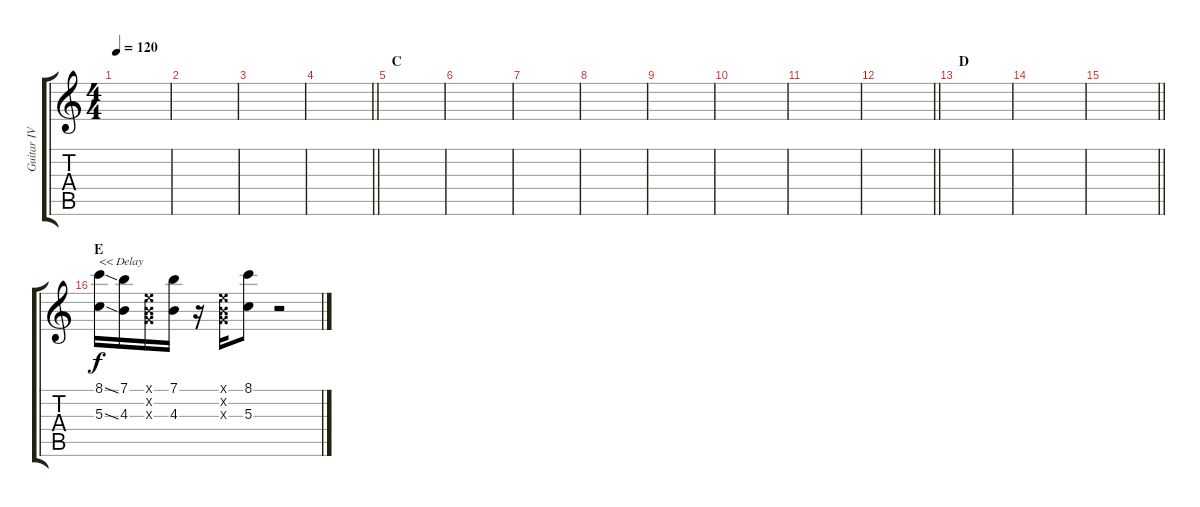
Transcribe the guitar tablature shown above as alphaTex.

\track ("Guitar IV (Sakito)" "Guitar IV ") {instrument overdrivenguitar}
\staff {score tabs}
\tuning (E4 B3 G3 D3 A2 E2) {hide}
\ts (4 4)
\tempo 120
\clef g2
\ks c
|
|
|
\barLineRight lightlight
|
\section ("" "C")
|
|
|
|
|
|
|
\barLineRight lightlight
|
\section ("" "D")
|
|
\barLineRight lightlight
|
\section ("" "E")
(8.1{ss} 5.3{ss}).16{txt "<< Delay" volume 16} (7.1 4.3).16 (0.1{x} 0.2{x} 0.3{x}).16 (7.1 4.3).16 r.16 (0.1{x} 0.2{x} 0.3{x}).16 (8.1 5.3).8 r.2
